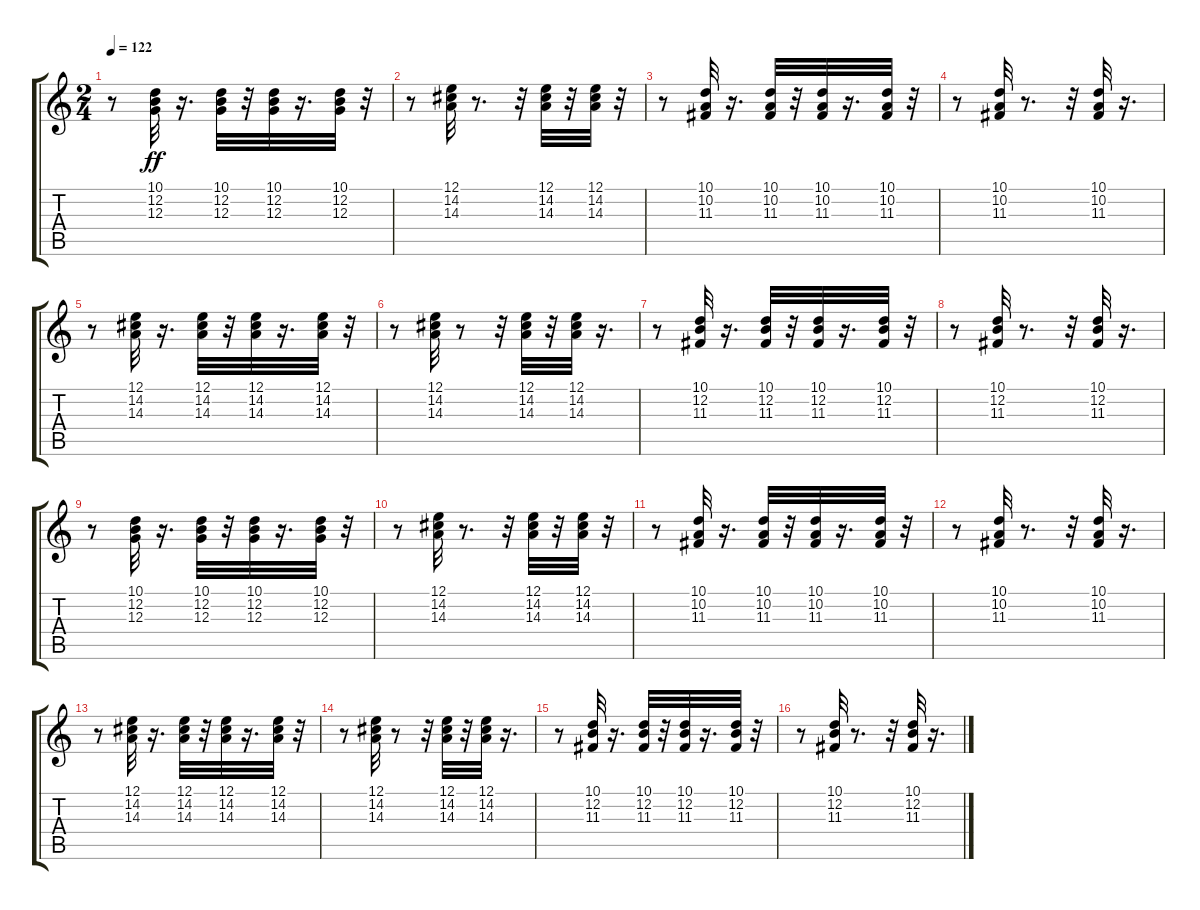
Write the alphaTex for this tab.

\track "" {instrument rockorgan}
\staff {score tabs}
\tuning (E4 B3 G3 D3 A2 E2) {hide}
\ts (2 4)
\tempo 122
\clef g2
\ks c
r.8{dy ff} (10.1 12.2 12.3).32 r.16{d} (10.1 12.2 12.3).32 r.32 (10.1 12.2 12.3).32 r.16{d} (10.1 12.2 12.3).32 r.32 |
r.8 (12.1 14.2 14.3).32 r.8{d} r.32 (12.1 14.2 14.3).32 r.32 (12.1 14.2 14.3).32 r.32 |
r.8 (10.1 10.2 11.3).32 r.16{d} (10.1 10.2 11.3).32 r.32 (10.1 10.2 11.3).32 r.16{d} (10.1 10.2 11.3).32 r.32 |
r.8 (10.1 10.2 11.3).32 r.8{d} r.32 (10.1 10.2 11.3).32 r.16{d} |
r.8 (12.1 14.2 14.3).32 r.16{d} (12.1 14.2 14.3).32 r.32 (12.1 14.2 14.3).32 r.16{d} (12.1 14.2 14.3).32 r.32 |
r.8 (12.1 14.2 14.3).32 r.8 r.32 (12.1 14.2 14.3).32 r.32 (12.1 14.2 14.3).32 r.16{d} |
r.8 (10.1 12.2 11.3).32 r.16{d} (10.1 12.2 11.3).32 r.32 (10.1 12.2 11.3).32 r.16{d} (10.1 12.2 11.3).32 r.32 |
r.8 (10.1 12.2 11.3).32 r.8{d} r.32 (10.1 12.2 11.3).32 r.16{d} |
r.8 (10.1 12.2 12.3).32 r.16{d} (10.1 12.2 12.3).32 r.32 (10.1 12.2 12.3).32 r.16{d} (10.1 12.2 12.3).32 r.32 |
r.8 (12.1 14.2 14.3).32 r.8{d} r.32 (12.1 14.2 14.3).32 r.32 (12.1 14.2 14.3).32 r.32 |
r.8 (10.1 10.2 11.3).32 r.16{d} (10.1 10.2 11.3).32 r.32 (10.1 10.2 11.3).32 r.16{d} (10.1 10.2 11.3).32 r.32 |
r.8 (10.1 10.2 11.3).32 r.8{d} r.32 (10.1 10.2 11.3).32 r.16{d} |
r.8 (12.1 14.2 14.3).32 r.16{d} (12.1 14.2 14.3).32 r.32 (12.1 14.2 14.3).32 r.16{d} (12.1 14.2 14.3).32 r.32 |
r.8 (12.1 14.2 14.3).32 r.8 r.32 (12.1 14.2 14.3).32 r.32 (12.1 14.2 14.3).32 r.16{d} |
r.8 (10.1 12.2 11.3).32 r.16{d} (10.1 12.2 11.3).32 r.32 (10.1 12.2 11.3).32 r.16{d} (10.1 12.2 11.3).32 r.32 |
r.8 (10.1 12.2 11.3).32 r.8{d} r.32 (10.1 12.2 11.3).32 r.16{d}
